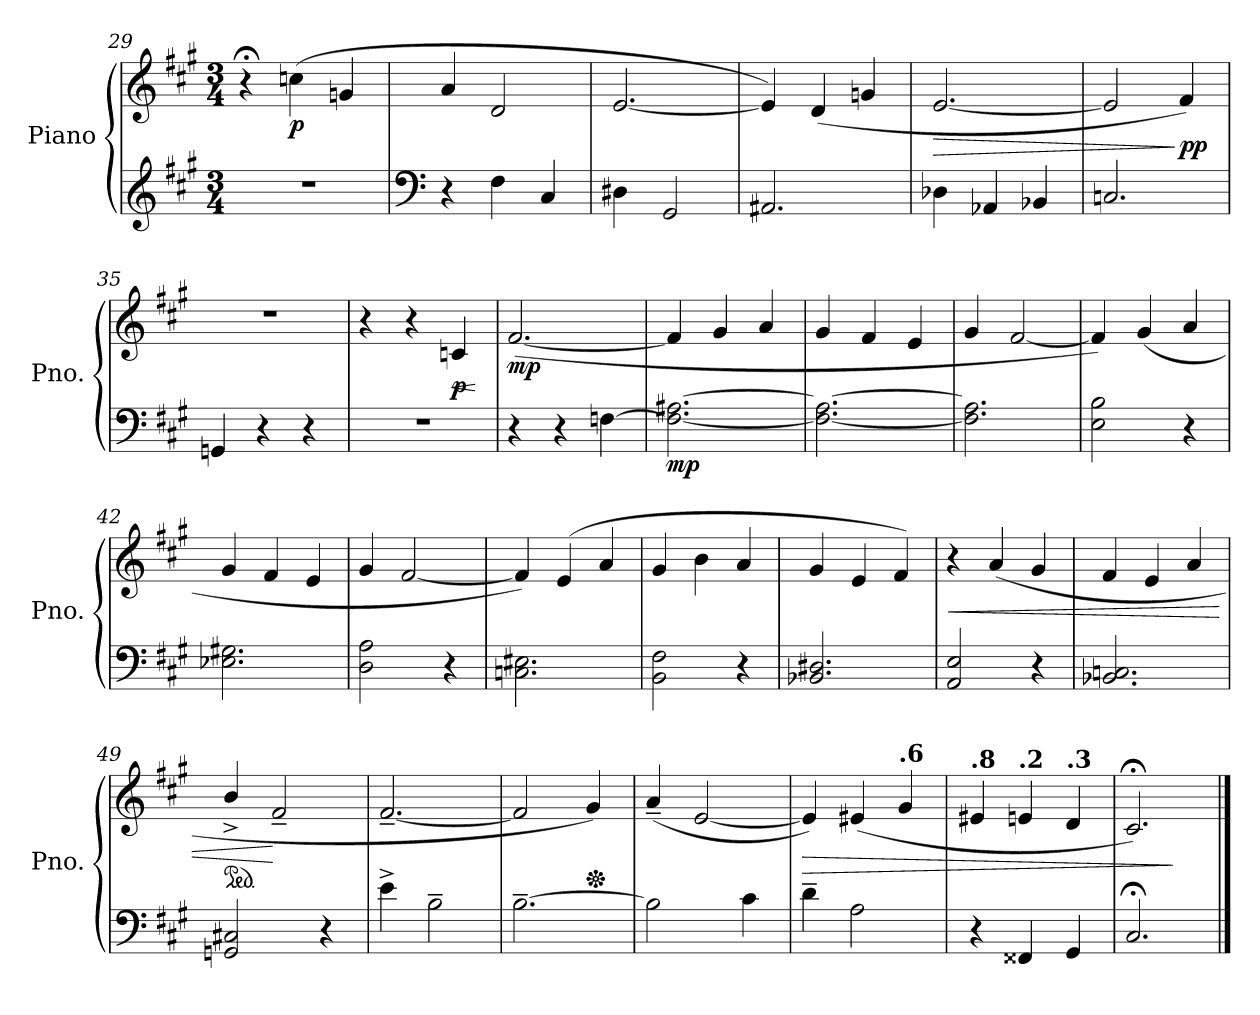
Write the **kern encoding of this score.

**kern	**kern	**dynam
*part1	*part1	*part1
*staff2	*staff1	*staff1/2
*I"Piano	*	*
*I'Pno.	*	*
*clefG2	*clefG2	*
*k[f#c#g#]	*k[f#c#g#]	*
*M3/4	*M3/4	*
=29	=29	=29
2.r	4r;<	.
*	*MM112	*
!	!	!LO:DY:b
.	(>4ccn\	p
.	4gn/	.
=30	=30	=30
*clefF4	*	*
4r	4a/	.
4F#\	2d/	.
4C#/	.	.
=31	=31	=31
4D#X\	[2.e/	.
2GG#/	.	.
=32	=32	=32
2.AA#X/	4e/])	.
.	(<4d/	.
.	4gn/	.
=33	=33	=33
!	!	!LO:HP:b
4D-X\	[2.e/	>
4AA-X/	.	.
4BB-X/	.	.
!!LO:LB:g=z
=34	=34	=34
2.Cn/	2e/]	.
!	!	!LO:DY:n=1:b
.	4f#/)	] pp
=35	=35	=35
4GGn/	2.r	.
4r	.	.
4r	.	.
=36	=36	=36
2.r	4r	.
.	4r	.
!	!	!LO:HP:b
!	!	!LO:DY:n=1:b
.	4cn/	< p
.	.	[
=37	=37	=37
!	!	!LO:DY:b
4r	(<[2.f#/	mp
4r	.	.
[4Fn\	.	.
=38	=38	=38
!	!	!LO:DY:b=2
2.F\_ [2.A#X\	4f#/]	mp
.	4g#/	.
.	4a/	.
=39	=39	=39
2.F\_ 2.A#\_	4g#/	.
.	4f#/	.
.	4e/	.
=40	=40	=40
2.F\] 2.A#\]	4g#/	.
.	[2f#/	.
!!LO:LB:g=z
=41	=41	=41
2E\ 2B\	4f#/])	.
.	(<4g#/	.
4r	4a/	.
=42	=42	=42
2.E-X\ 2.G#X\	4g#/	.
.	4f#/	.
.	4e/	.
=43	=43	=43
2D\ 2A\	4g#/	.
.	[2f#/	.
4r	.	.
=44	=44	=44
2.Cn\ 2.E#X\	4f#/])	.
.	(<4e/	.
.	4a/	.
=45	=45	=45
2BB\ 2F#\	4g#/	.
.	4b\	.
4r	4a/	.
=46	=46	=46
2.BB-X/ 2.D#X/	4g#/	.
.	4e/	.
.	4f#/)	.
=47	=47	=47
!	!	!LO:HP:b
2AA/ 2E/	4r	<
.	(<4a/	.
4r	4g#/	.
!!LO:LB:g=z
=48	=48	=48
2.BB-X/ 2.Cn/	4f#/	.
.	4e/	.
.	4a/	.
=49	=49	=49
*	*ped	*
2GGn/ 2C#X/	4b^/	.
.	2f#~/	[
4r	.	.
=50	=50	=50
4e^\	[2.f#~/	.
2B~\	.	.
=51	=51	=51
[2.B~\	2f#/]	.
*	*Xped	*
.	4g#/)	.
=52	=52	=52
2B\]	(<4a~/	.
.	[2e/	.
4c#\	.	.
=53	=53	=53
!	!	!LO:HP:b
4d~\	4e/])	>
*	*MM112	*
2A\	(<4e#X/	.
*	*MM111	*
!	!LO:TX:a:B:t=.6	!
.	4g#/	.
=54	=54	=54
*	*MM109	*
!	!LO:TX:a:B:t=.8	!
4r	4e#X/	.
*	*MM106	*
!	!LO:TX:a:B:t=.2	!
4FF##X/	4en/	.
*	*MM100	*
!	!LO:TX:a:B:t=.3	!
4GG#/	4d/	.
=55	=55	=55
*	*MM92	*
2.C#;</	2.c#;</)	.
.	.	]
==	==	==
*-	*-	*-
